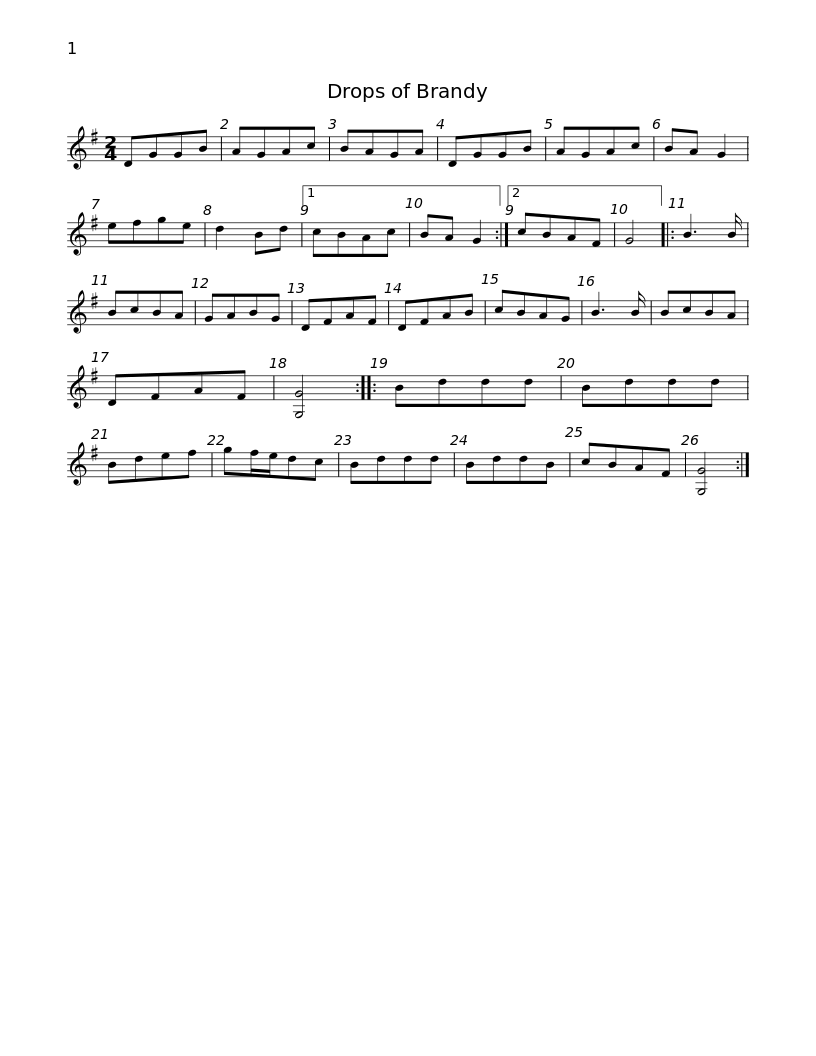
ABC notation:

X:1
L:1/8
M:2/4
I:linebreak $
K:G
V:1 treble
V:1
 DGGB | AGAc | BAGA | DGGB | AGAc | %5
 BA G2 | efge | d2 Bd |1 cBAc | BA G2 :|2 %10
 cBAF |$ G4 |: B3 B/ | BcBA | GABG | %15
 DFAF | DFAB | cBAG | B3 B/ | BcBA | %20
 DFAF | [G,G]4 :: Bddd |$ Bddd | Bdef | %25
 gf/e/dc | Bddd | BddB | cBAF | [G,G]4 :| %30
